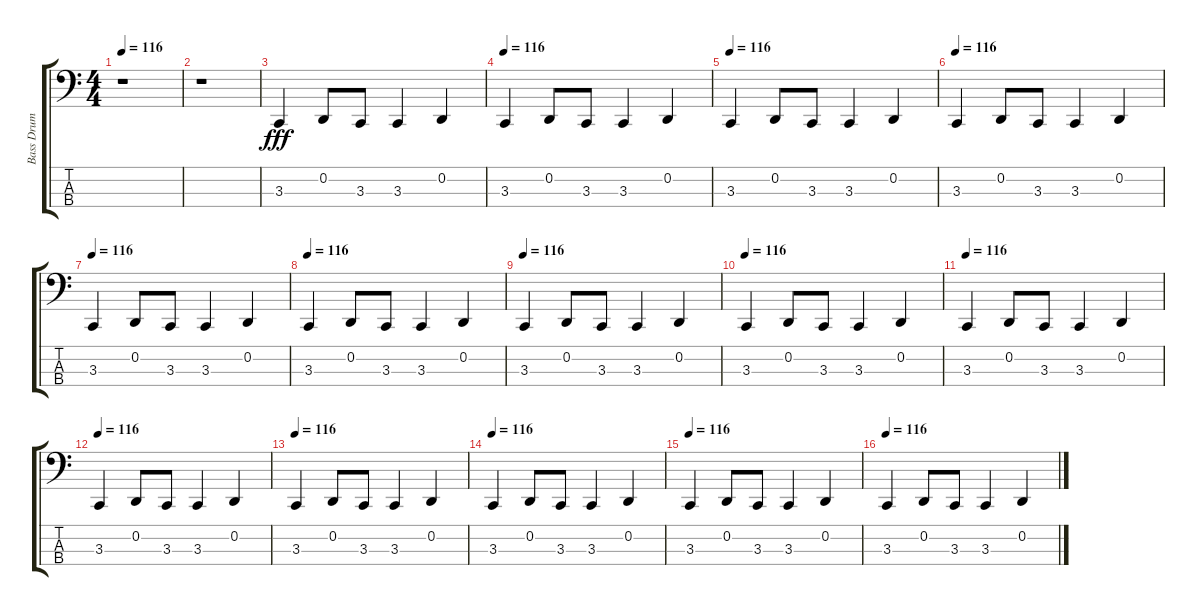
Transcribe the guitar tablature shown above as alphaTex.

\track ("Bass Drum & Snare" "Bass Drum ") {instrument percussiveorgan}
\staff {score tabs}
\tuning (G2 D2 A1 E1) {hide}
\ts (4 4)
\tempo 116
\clef f4
\ks c
r.1{dy fff} |
r.1 |
3.3.4 0.2.8 3.3.8 3.3.4 0.2.4 |
\tempo 116
3.3.4 0.2.8 3.3.8 3.3.4 0.2.4 |
\tempo 116
3.3.4 0.2.8 3.3.8 3.3.4 0.2.4 |
\tempo 116
3.3.4 0.2.8 3.3.8 3.3.4 0.2.4 |
\tempo 116
3.3.4 0.2.8 3.3.8 3.3.4 0.2.4 |
\tempo 116
3.3.4 0.2.8 3.3.8 3.3.4 0.2.4 |
\tempo 116
3.3.4 0.2.8 3.3.8 3.3.4 0.2.4 |
\tempo 116
3.3.4 0.2.8 3.3.8 3.3.4 0.2.4 |
\tempo 116
3.3.4 0.2.8 3.3.8 3.3.4 0.2.4 |
\tempo 116
3.3.4 0.2.8 3.3.8 3.3.4 0.2.4 |
\tempo 116
3.3.4 0.2.8 3.3.8 3.3.4 0.2.4 |
\tempo 116
3.3.4 0.2.8 3.3.8 3.3.4 0.2.4 |
\tempo 116
3.3.4 0.2.8 3.3.8 3.3.4 0.2.4 |
\tempo 116
3.3.4 0.2.8 3.3.8 3.3.4 0.2.4
